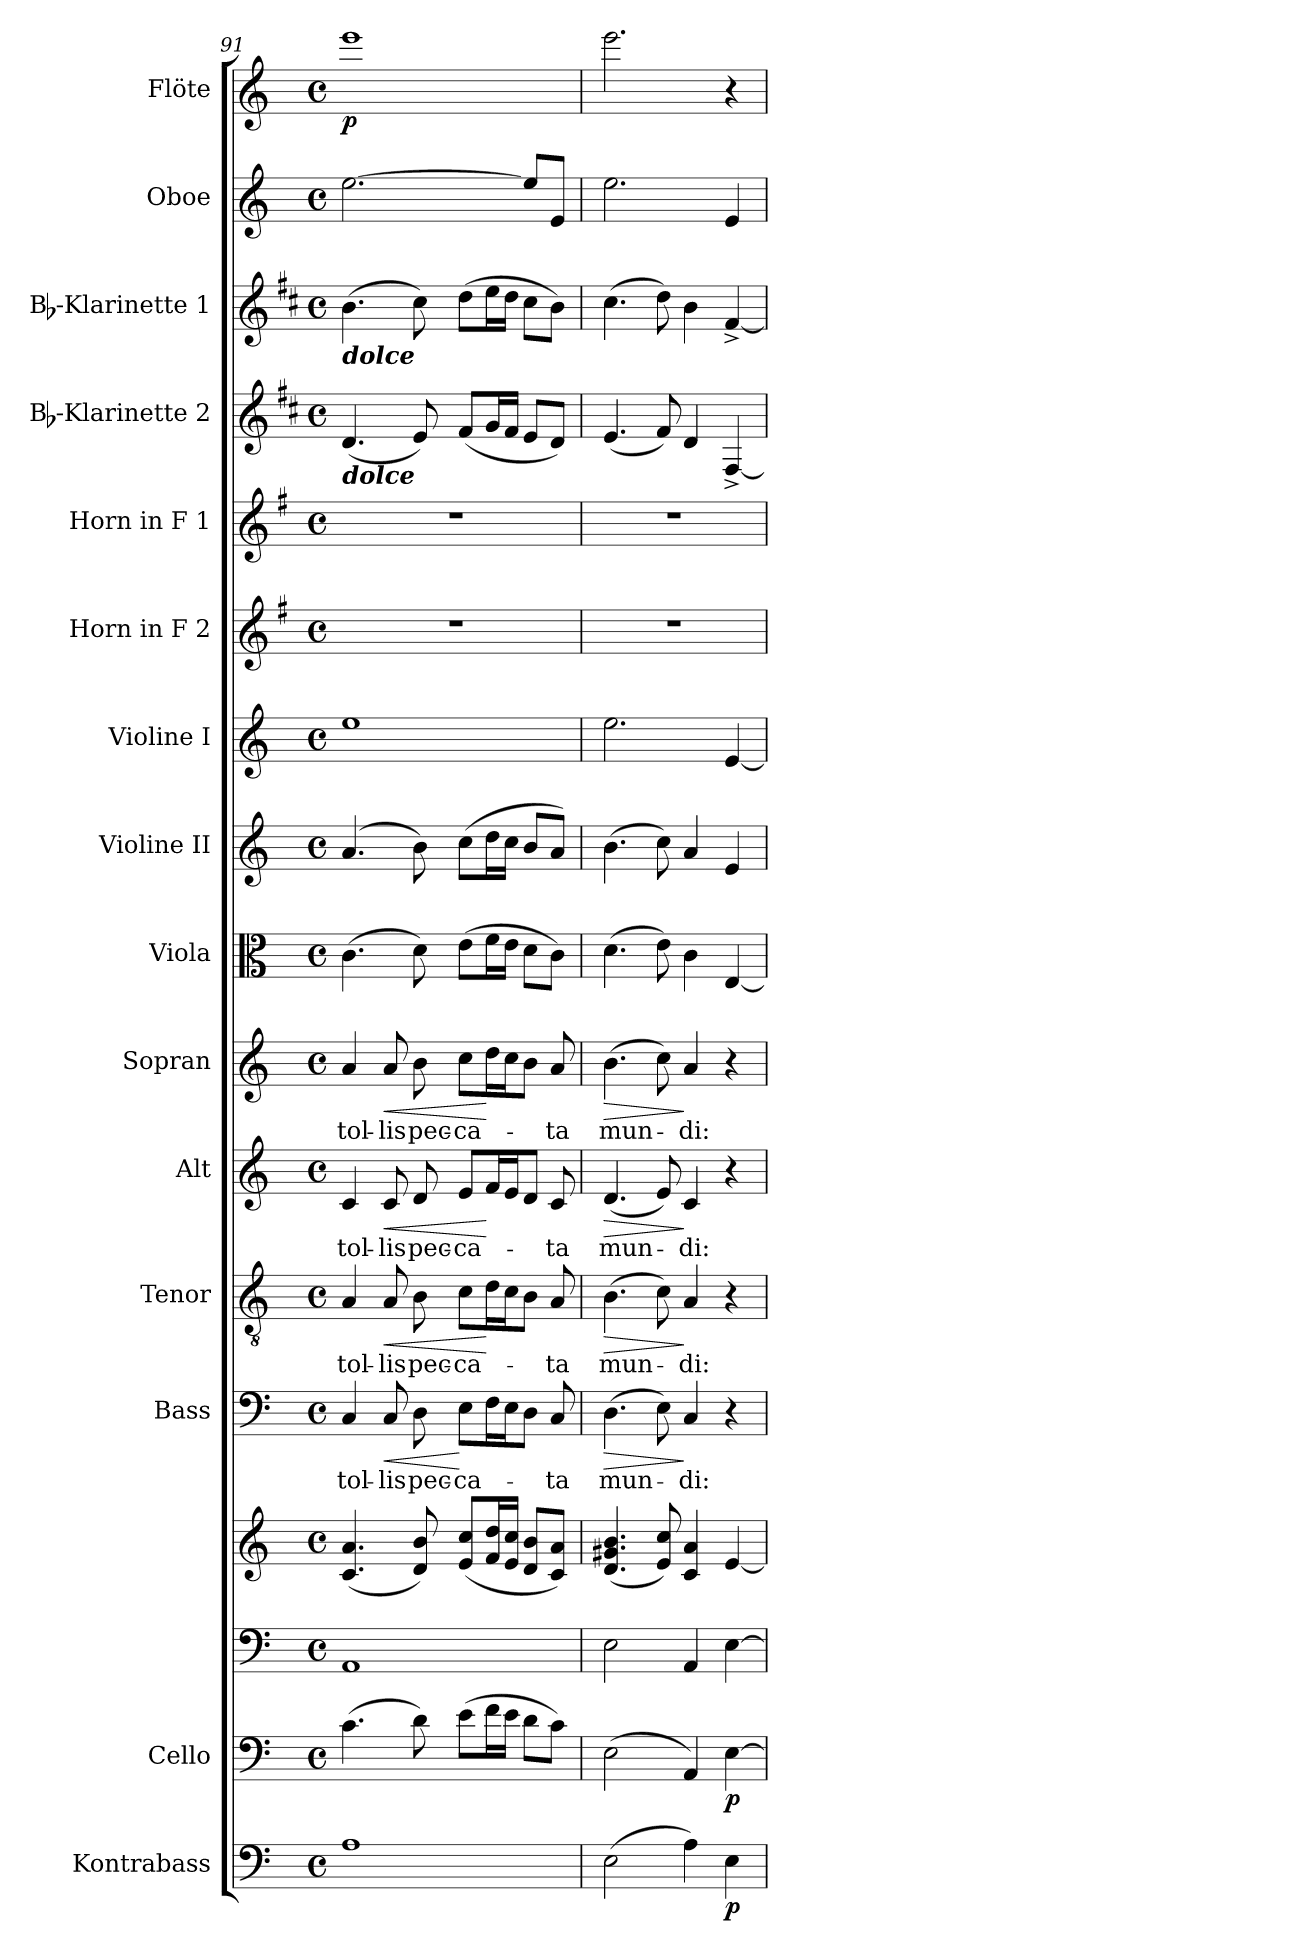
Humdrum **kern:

**kern	**dynam	**kern	**dynam	**kern	**kern	**kern	**text	**dynam	**kern	**text	**dynam	**kern	**text	**dynam	**kern	**text	**dynam	**kern	**kern	**kern	**kern	**kern	**kern	**kern	**kern	**kern	**dynam
*part16	*part16	*part15	*part15	*part14	*part14	*part13	*part13	*part13	*part12	*part12	*part12	*part11	*part11	*part11	*part10	*part10	*part10	*part9	*part8	*part7	*part6	*part5	*part4	*part3	*part2	*part1	*part1
*staff17	*staff17	*staff16	*staff16	*staff15	*staff14	*staff13	*staff13	*staff13	*staff12	*staff12	*staff12	*staff11	*staff11	*staff11	*staff10	*staff10	*staff10	*staff9	*staff8	*staff7	*staff6	*staff5	*staff4	*staff3	*staff2	*staff1	*staff1
*I"Kontrabass	*	*I"Cello	*	*	*	*I"Bass	*	*	*I"Tenor	*	*	*I"Alt	*	*	*I"Sopran	*	*	*I"Viola	*I"Violine II	*I"Violine I	*I"Horn in F 2	*I"Horn in F 1	*I"Bb-Klarinette 2	*I"Bb-Klarinette 1	*I"Oboe	*I"Flöte	*
*I'Kb.	*	*	*	*	*	*I'B.	*	*	*I'T.	*	*	*I'A.	*	*	*I'S.	*	*	*I'Vla.	*I'Vl. II	*I'Vl. I	*	*	*I'Bb Kl. 2	*I'Bb Kl. 1	*I'Ob.	*I'Fl.	*
*clefF4	*	*clefF4	*	*clefF4	*clefG2	*clefF4	*	*	*clefGv2	*	*	*clefG2	*	*	*clefG2	*	*	*clefC3	*clefG2	*clefG2	*clefG2	*clefG2	*clefG2	*clefG2	*clefG2	*clefG2	*
*ITrd7c12	*	*	*	*	*	*	*	*	*	*	*	*	*	*	*	*	*	*	*	*	*ITrd4c7	*ITrd4c7	*ITrd1c2	*ITrd1c2	*	*	*
*k[]	*	*k[]	*	*k[]	*k[]	*k[]	*	*	*k[]	*	*	*k[]	*	*	*k[]	*	*	*k[]	*k[]	*k[]	*k[]	*k[]	*k[]	*k[]	*k[]	*k[]	*
*C:	*	*C:	*	*C:	*C:	*C:	*	*	*C:	*	*	*C:	*	*	*C:	*	*	*C:	*C:	*C:	*C:	*C:	*C:	*C:	*C:	*C:	*
*M4/4	*	*M4/4	*	*M4/4	*M4/4	*M4/4	*	*	*M4/4	*	*	*M4/4	*	*	*M4/4	*	*	*M4/4	*M4/4	*M4/4	*M4/4	*M4/4	*M4/4	*M4/4	*M4/4	*M4/4	*
*met(c)	*	*met(c)	*	*met(c)	*met(c)	*met(c)	*	*	*met(c)	*	*	*met(c)	*	*	*met(c)	*	*	*met(c)	*met(c)	*met(c)	*met(c)	*met(c)	*met(c)	*met(c)	*met(c)	*met(c)	*
=91	=91	=91	=91	=91	=91	=91	=91	=91	=91	=91	=91	=91	=91	=91	=91	=91	=91	=91	=91	=91	=91	=91	=91	=91	=91	=91	=91
!	!	!	!	!	!	!	!	!	!	!	!	!	!	!	!	!	!	!	!	!	!	!	!	!LO:TX:b:Bi:t=dolce	!	!	!
!	!	!	!	!	!	!	!	!	!	!	!	!	!	!	!	!	!	!	!	!	!	!	!LO:TX:b:Bi:t=dolce	!	!	!	!
!	!	!	!	!	!	!	!LO:LY:b	!	!	!LO:LY:b	!	!	!LO:LY:b	!	!	!LO:LY:b	!	!	!	!	!	!	!	!	!	!	!LO:DY:b
1AA	.	(>4.c\	.	1AA	(<4.c/ 4.a/	4C/	tol-	.	4A/	tol-	.	4c/	tol-	.	4a/	tol-	.	(>4.c\	(4.a/	1ee	1r	1r	(<4.c/	(>4.a\	[2.ee\	1eee	p
!	!	!	!	!	!	!	!LO:LY:b	!LO:HP:b	!	!LO:LY:b	!LO:HP:b	!	!LO:LY:b	!LO:HP:b	!	!LO:LY:b	!LO:HP:b	!	!	!	!	!	!	!	!	!	!
.	.	.	.	.	.	8C/	-lis	<	8A/	-lis	<	8c/	-lis	<	8a/	-lis	<	.	.	.	.	.	.	.	.	.	.
!	!	!	!	!	!	!	!LO:LY:b	!	!	!LO:LY:b	!	!	!LO:LY:b	!	!	!LO:LY:b	!	!	!	!	!	!	!	!	!	!	!
.	.	8d\)	.	.	8d/ 8b/)	8D\	pec-	.	8B\	pec-	.	8d/	pec-	.	8b\	pec-	.	8d\)	8b\)	.	.	.	8d/)	8b\)	.	.	.
!	!	!	!	!	!	!	!LO:LY:b	!	!	!LO:LY:b	!	!	!LO:LY:b	!	!	!LO:LY:b	!	!	!	!	!	!	!	!	!	!	!
.	.	(>8e\L	.	.	(<8e/ 8cc/L	8E\L	-ca-	[	8c\L	-ca-	.	8e/L	-ca-	.	8cc\L	-ca-	.	(>8e\L	(>8cc\L	.	.	.	(<8e/L	(>8cc\L	.	.	.
.	.	16f\L	.	.	16f/ 16dd/L	16F\L	.	.	16d\L	.	[	16f/L	.	[	16dd\L	.	[	16f\L	16dd\L	.	.	.	16f/L	16dd\L	.	.	.
.	.	16e\JJ	.	.	16e/ 16cc/JJ	16E\J	.	.	16c\J	.	.	16e/J	.	.	16cc\J	.	.	16e\JJ	16cc\JJ	.	.	.	16e/JJ	16cc\JJ	.	.	.
.	.	8d\L	.	.	8d/ 8b/L	8D\J	.	.	8B\J	.	.	8d/J	.	.	8b\J	.	.	8d\L	8b/L	.	.	.	8d/L	8b\L	8ee/L]	.	.
!	!	!	!	!	!	!	!LO:LY:b	!	!	!LO:LY:b	!	!	!LO:LY:b	!	!	!LO:LY:b	!	!	!	!	!	!	!	!	!	!	!
.	.	8c\J)	.	.	8c/ 8a/J)	8C/	-ta	.	8A/	-ta	.	8c/	-ta	.	8a/	-ta	.	8c\J)	8a/J)	.	.	.	8c/J)	8a\J)	8e/J	.	.
=92	=92	=92	=92	=92	=92	=92	=92	=92	=92	=92	=92	=92	=92	=92	=92	=92	=92	=92	=92	=92	=92	=92	=92	=92	=92	=92	=92
!	!	!	!	!	!	!	!LO:LY:b	!LO:HP:b	!	!LO:LY:b	!LO:HP:b	!	!LO:LY:b	!LO:HP:b	!	!LO:LY:b	!LO:HP:b	!	!	!	!	!	!	!	!	!	!
(>2EE\	.	(>2E\	.	2E\	(<4.d/ 4.g#X/ 4.b/	(>4.D\	mun-	>	(>4.B\	mun-	>	(<4.d/	mun-	>	(>4.b\	mun-	>	(>4.d\	(>4.b\	2.ee\	1r	1r	(<4.d/	(>4.b\	2.ee\	2.eee\	.
.	.	.	.	.	8e/ 8cc/)	8E\)	.	.	8c\)	.	.	8e/)	.	.	8cc\)	.	.	8e\)	8cc\)	.	.	.	8e/)	8cc\)	.	.	.
!	!	!	!	!	!	!	!LO:LY:b	!	!	!LO:LY:b	!	!	!LO:LY:b	!	!	!LO:LY:b	!	!	!	!	!	!	!	!	!	!	!
4AA\)	.	4AA/)	.	4AA/	4c/ 4a/	4C/	-di:	]	4A/	-di:	]	4c/	-di:	]	4a/	-di:	]	4c\	4a/	.	.	.	4c/	4a\	.	.	.
!	!LO:DY:b	!	!LO:DY:b	!	!	!	!	!	!	!	!	!	!	!	!	!	!	!	!	!	!	!	!	!	!	!	!
4EE\	p	[4E\	p	[4E\	[4e/	4r	.	.	4r	.	.	4r	.	.	4r	.	.	[4E/	4e/	[4e/	.	.	[4E^</	[4e^</	4e/	4r	.
=	=	=	=	=	=	=	=	=	=	=	=	=	=	=	=	=	=	=	=	=	=	=	=	=	=	=	=
*-	*-	*-	*-	*-	*-	*-	*-	*-	*-	*-	*-	*-	*-	*-	*-	*-	*-	*-	*-	*-	*-	*-	*-	*-	*-	*-	*-
